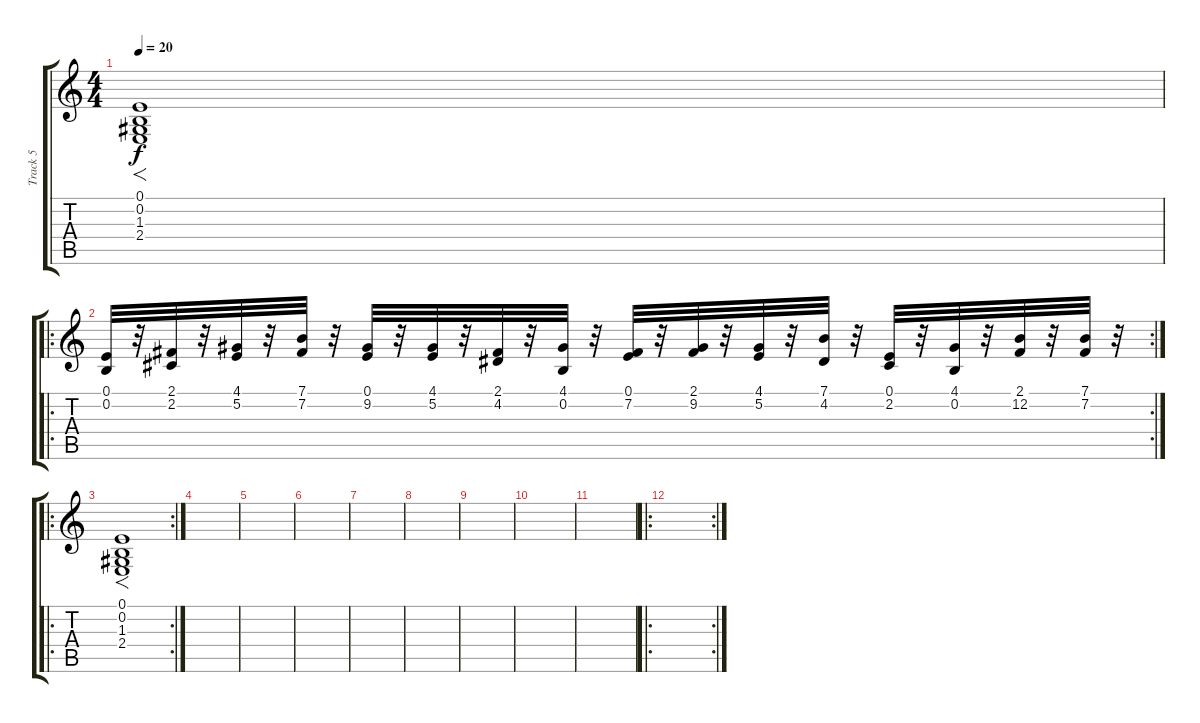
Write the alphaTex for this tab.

\track ("Track 5" "Track 5") {instrument fx7echoes}
\staff {score tabs}
\tuning (E4 B3 G3 D3 A2 E2) {hide}
\ts (4 4)
\tempo 20
\clef g2
\ks c
(0.1 0.2 1.3 2.4).1{f dy f instrument fx7echoes} |
\ro
\rc 2
(0.1 0.2).32 r.32 (2.1 2.2).32 r.32 (4.1 5.2).32 r.32 (7.1 7.2).32 r.32 (0.1 9.2).32 r.32 (4.1 5.2).32 r.32 (2.1 4.2).32 r.32 (4.1 0.2).32 r.32 (0.1 7.2).32 r.32 (2.1 9.2).32 r.32 (4.1 5.2).32 r.32 (7.1 4.2).32 r.32 (0.1 2.2).32 r.32 (4.1 0.2).32 r.32 (2.1 12.2).32 r.32 (7.1 7.2).32 r.32 |
\ro
\rc 2
(0.1 0.2 1.3 2.4).1{f} |
|
|
|
|
|
|
|
|
\ro
\rc 2
